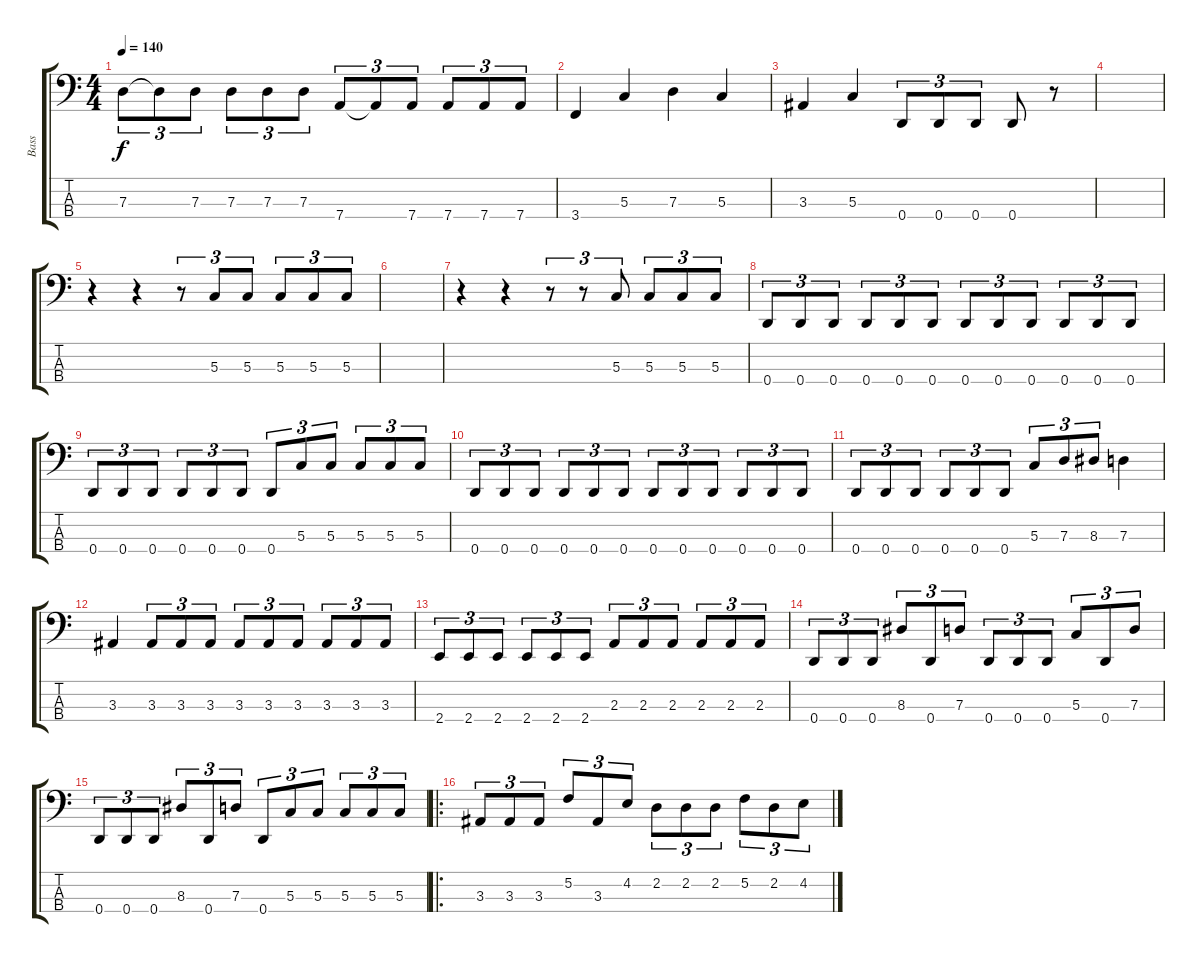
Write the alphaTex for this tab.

\track ("Bass" "Bass") {instrument electricbassfinger}
\staff {score tabs}
\tuning (F2 C2 G1 D1) {hide}
\ts (4 4)
\tempo 140
\clef f4
\ks c
7.3.8{tu (3 2) dy f} 7.3{t}.8{tu (3 2)} 7.3.8{tu (3 2)} 7.3.8{tu (3 2)} 7.3.8{tu (3 2)} 7.3.8{tu (3 2)} 7.4.8{tu (3 2)} 7.4{t}.8{tu (3 2)} 7.4.8{tu (3 2)} 7.4.8{tu (3 2)} 7.4.8{tu (3 2)} 7.4.8{tu (3 2)} |
3.4.4 5.3.4 7.3.4 5.3.4 |
3.3.4 5.3.4 0.4.8{tu (3 2)} 0.4.8{tu (3 2)} 0.4.8{tu (3 2)} 0.4.8 r.8 |
|
r.4 r.4 r.8{tu (3 2)} 5.3.8{tu (3 2)} 5.3.8{tu (3 2)} 5.3.8{tu (3 2)} 5.3.8{tu (3 2)} 5.3.8{tu (3 2)} |
|
r.4 r.4 r.8{tu (3 2)} r.8{tu (3 2)} 5.3.8{tu (3 2)} 5.3.8{tu (3 2)} 5.3.8{tu (3 2)} 5.3.8{tu (3 2)} |
0.4.8{tu (3 2)} 0.4.8{tu (3 2)} 0.4.8{tu (3 2)} 0.4.8{tu (3 2)} 0.4.8{tu (3 2)} 0.4.8{tu (3 2)} 0.4.8{tu (3 2)} 0.4.8{tu (3 2)} 0.4.8{tu (3 2)} 0.4.8{tu (3 2)} 0.4.8{tu (3 2)} 0.4.8{tu (3 2)} |
0.4.8{tu (3 2)} 0.4.8{tu (3 2)} 0.4.8{tu (3 2)} 0.4.8{tu (3 2)} 0.4.8{tu (3 2)} 0.4.8{tu (3 2)} 0.4.8{tu (3 2)} 5.3.8{tu (3 2)} 5.3.8{tu (3 2)} 5.3.8{tu (3 2)} 5.3.8{tu (3 2)} 5.3.8{tu (3 2)} |
0.4.8{tu (3 2)} 0.4.8{tu (3 2)} 0.4.8{tu (3 2)} 0.4.8{tu (3 2)} 0.4.8{tu (3 2)} 0.4.8{tu (3 2)} 0.4.8{tu (3 2)} 0.4.8{tu (3 2)} 0.4.8{tu (3 2)} 0.4.8{tu (3 2)} 0.4.8{tu (3 2)} 0.4.8{tu (3 2)} |
0.4.8{tu (3 2)} 0.4.8{tu (3 2)} 0.4.8{tu (3 2)} 0.4.8{tu (3 2)} 0.4.8{tu (3 2)} 0.4.8{tu (3 2)} 5.3.8{tu (3 2)} 7.3.8{tu (3 2)} 8.3.8{tu (3 2)} 7.3.4 |
3.3.4 3.3.8{tu (3 2)} 3.3.8{tu (3 2)} 3.3.8{tu (3 2)} 3.3.8{tu (3 2)} 3.3.8{tu (3 2)} 3.3.8{tu (3 2)} 3.3.8{tu (3 2)} 3.3.8{tu (3 2)} 3.3.8{tu (3 2)} |
2.4.8{tu (3 2)} 2.4.8{tu (3 2)} 2.4.8{tu (3 2)} 2.4.8{tu (3 2)} 2.4.8{tu (3 2)} 2.4.8{tu (3 2)} 2.3.8{tu (3 2)} 2.3.8{tu (3 2)} 2.3.8{tu (3 2)} 2.3.8{tu (3 2)} 2.3.8{tu (3 2)} 2.3.8{tu (3 2)} |
0.4.8{tu (3 2)} 0.4.8{tu (3 2)} 0.4.8{tu (3 2)} 8.3.8{tu (3 2)} 0.4.8{tu (3 2)} 7.3.8{tu (3 2)} 0.4.8{tu (3 2)} 0.4.8{tu (3 2)} 0.4.8{tu (3 2)} 5.3.8{tu (3 2)} 0.4.8{tu (3 2)} 7.3.8{tu (3 2)} |
0.4.8{tu (3 2)} 0.4.8{tu (3 2)} 0.4.8{tu (3 2)} 8.3.8{tu (3 2)} 0.4.8{tu (3 2)} 7.3.8{tu (3 2)} 0.4.8{tu (3 2)} 5.3.8{tu (3 2)} 5.3.8{tu (3 2)} 5.3.8{tu (3 2)} 5.3.8{tu (3 2)} 5.3.8{tu (3 2)} |
\ro
3.3.8{tu (3 2)} 3.3.8{tu (3 2)} 3.3.8{tu (3 2)} 5.2.8{tu (3 2)} 3.3.8{tu (3 2)} 4.2.8{tu (3 2)} 2.2.8{tu (3 2)} 2.2.8{tu (3 2)} 2.2.8{tu (3 2)} 5.2.8{tu (3 2)} 2.2.8{tu (3 2)} 4.2.8{tu (3 2)}
